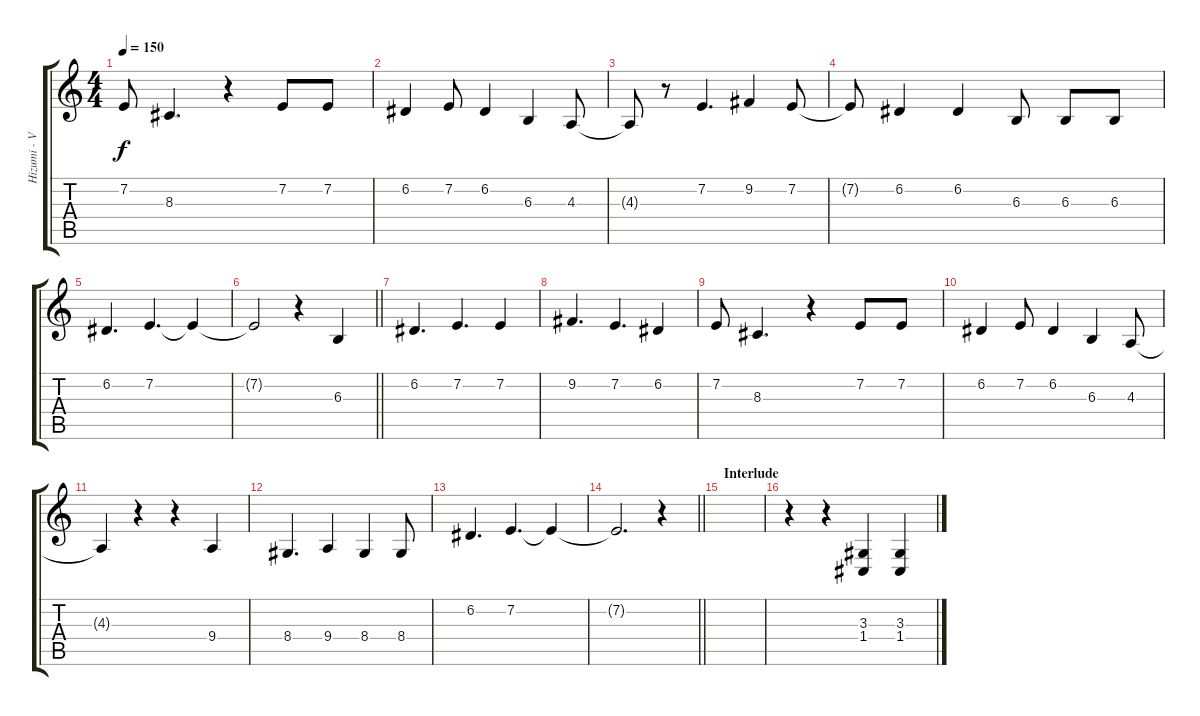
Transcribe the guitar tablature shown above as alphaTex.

\track ("Hizumi - Vocals" "Hizumi - V") {instrument lead6voice}
\staff {score tabs}
\tuning (D4 A3 F3 C3 G2 D2) {hide}
\ts (4 4)
\tempo 150
\clef g2
\ks c
7.2.8{dy f} 8.3.4{d} r.4 7.2.8 7.2.8 |
6.2.4 7.2.8 6.2.4 6.3.4 4.3.8 |
4.3{t}.8 r.8 7.2.4{d} 9.2.4 7.2.8 |
7.2{t}.8 6.2.4 6.2.4 6.3.8 6.3.8 6.3.8 |
6.2.4{d} 7.2.4{d} 7.2{t}.4 |
\barLineRight lightlight
7.2{t}.2 r.4 6.3.4 |
\section ("" "")
6.2.4{d} 7.2.4{d} 7.2.4 |
9.2.4{d} 7.2.4{d} 6.2.4 |
7.2.8 8.3.4{d} r.4 7.2.8 7.2.8 |
6.2.4 7.2.8 6.2.4 6.3.4 4.3.8 |
4.3{t}.4 r.4 r.4 9.4.4 |
8.4.4{d} 9.4.4 8.4.4 8.4.8 |
6.2.4{d} 7.2.4{d} 7.2{t}.4 |
\barLineRight lightlight
7.2{t}.2{d} r.4 |
\section ("" "Interlude")
|
r.4{volume 10 balance 0} r.4 (3.3 1.4).4 (3.3 1.4).4
